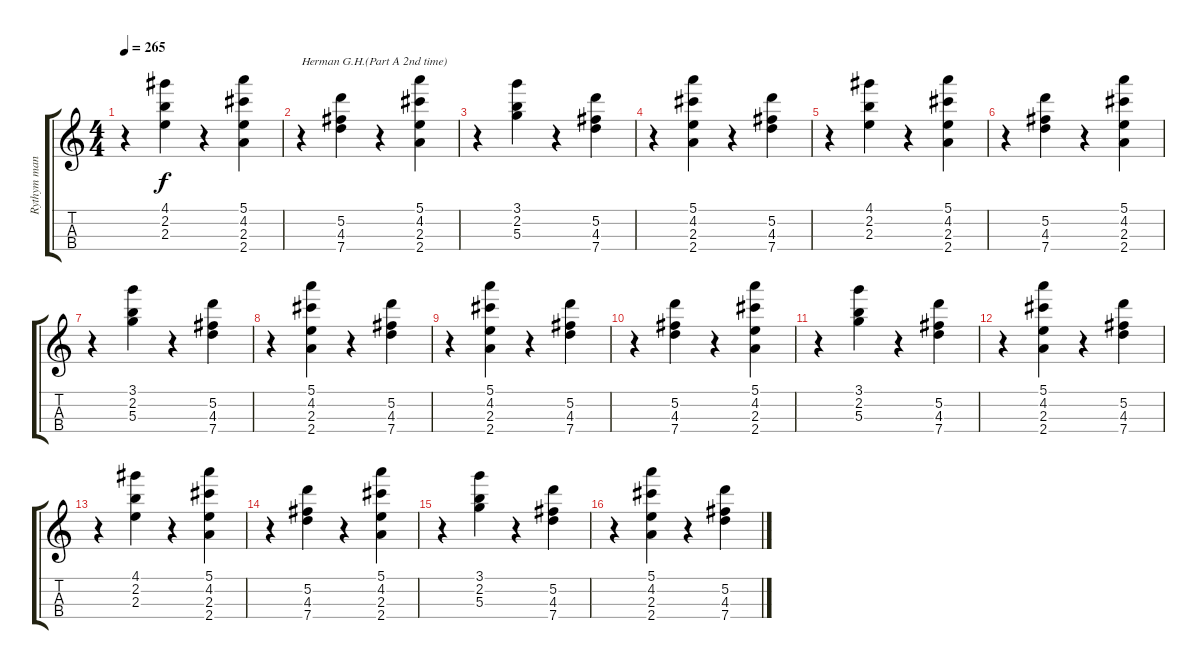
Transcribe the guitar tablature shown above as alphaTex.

\track ("Rythym mandolin" "Rythym man") {instrument banjo}
\staff {score tabs}
\tuning (E5 A4 D4 G3) {hide}
\displaytranspose 12
\ts (4 4)
\tempo 265
\clef g2
\ks c
r.4{dy f} (4.1 2.2 2.3).4 r.4 (5.1 4.2 2.3 2.4).4 |
r.4{txt "Herman G.H.(Part A 2nd time)"} (5.2 4.3 7.4).4 r.4 (5.1 4.2 2.3 2.4).4 |
r.4 (3.1 2.2 5.3).4 r.4 (5.2 4.3 7.4).4 |
r.4 (5.1 4.2 2.3 2.4).4 r.4 (5.2 4.3 7.4).4 |
r.4 (4.1 2.2 2.3).4 r.4 (5.1 4.2 2.3 2.4).4 |
r.4 (5.2 4.3 7.4).4 r.4 (5.1 4.2 2.3 2.4).4 |
r.4 (3.1 2.2 5.3).4 r.4 (5.2 4.3 7.4).4 |
r.4 (5.1 4.2 2.3 2.4).4 r.4 (5.2 4.3 7.4).4 |
r.4 (5.1 4.2 2.3 2.4).4 r.4 (5.2 4.3 7.4).4 |
r.4 (5.2 4.3 7.4).4 r.4 (5.1 4.2 2.3 2.4).4 |
r.4 (3.1 2.2 5.3).4 r.4 (5.2 4.3 7.4).4 |
r.4 (5.1 4.2 2.3 2.4).4 r.4 (5.2 4.3 7.4).4 |
r.4 (4.1 2.2 2.3).4 r.4 (5.1 4.2 2.3 2.4).4 |
r.4 (5.2 4.3 7.4).4 r.4 (5.1 4.2 2.3 2.4).4 |
r.4 (3.1 2.2 5.3).4 r.4 (5.2 4.3 7.4).4 |
r.4 (5.1 4.2 2.3 2.4).4 r.4 (5.2 4.3 7.4).4
